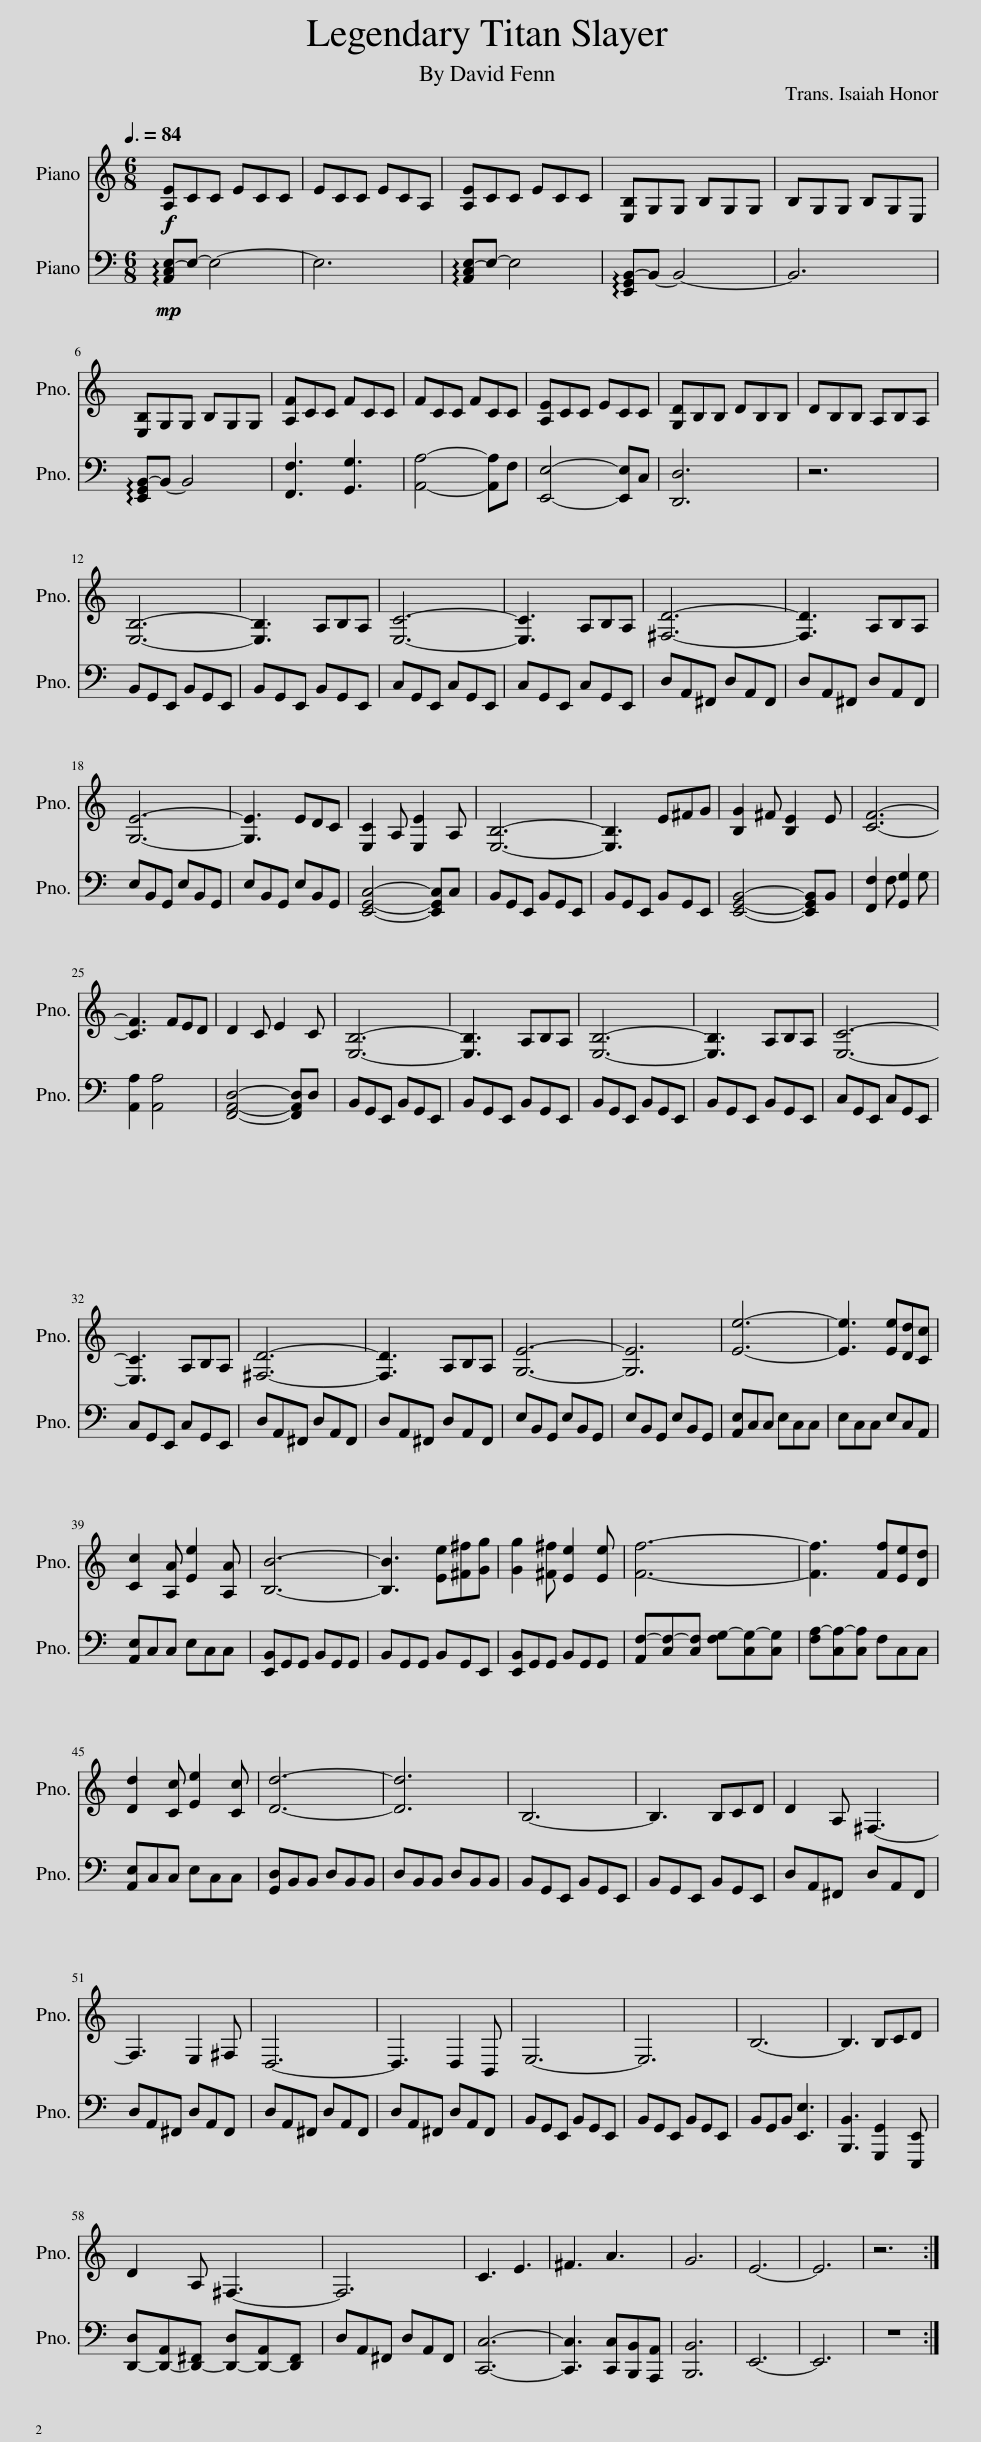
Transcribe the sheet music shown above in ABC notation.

X:1
%%score 1 2
L:1/8
Q:3/8=84
M:6/8
I:linebreak $
K:C
V:1 treble
V:2 bass
V:1
!f! [A,E]CC ECC | ECC ECA, | [A,E]CC ECC | [E,B,]G,G, B,G,G, | B,G,G, B,G,E, |$ %5
 [E,B,]G,G, B,G,G, | [A,F]CC FCC | FCC FCC | [A,E]CC ECC | [G,D]B,B, DB,B, | %10
 DB,B, A,B,A, |$ [E,B,]6- | [E,B,]3 A,B,A, | [E,C]6- | [E,C]3 A,B,A, | %15
 [^F,D]6- | [F,D]3 A,B,A, |$ [G,E]6- | [G,E]3 EDC | [E,C]2 A, [E,E]2 A, | %20
 [E,B,]6- | [E,B,]3 E^FG | [B,G]2 ^F [B,E]2 E | [CF]6- |$ [CF]3 FED | %25
 D2 C E2 C | [E,B,]6- | [E,B,]3 A,B,A, | [E,B,]6- | [E,B,]3 A,B,A, | %30
 [E,C]6- |$ [E,C]3 A,B,A, | [^F,D]6- | [F,D]3 A,B,A, | [G,E]6- | %35
 [G,E]6 | [Ee]6- | [Ee]3 [Ee][Dd][Cc] |$ [Cc]2 [A,A] [Ee]2 [A,A] | [B,B]6- | %40
 [B,B]3 [Ee][^F^f][Gg] | [Gg]2 [^F^f] [Ee]2 [Ee] | [Ff]6- | [Ff]3 [Ff][Ee][Dd] |$ [Dd]2 [Cc] [Ee]2 [Cc] | %45
 [Dd]6- | [Dd]6 | B,6- | B,3 B,CD | D2 A, ^F,3- |$ %50
 F,3 E,2 ^F, | D,6- | D,3 D,2 B,, | E,6- | E,6 | %55
 B,6- | B,3 B,CD |$ D2 A, ^F,3- | F,6 | C3 E3 | %60
 ^F3 A3 | G6 | E6- | E6 | z6 :| %65
V:2
!mp! !arpeggio![A,,C,E,-]E,- E,4- | E,6 | !arpeggio![A,,C,E,-]E,- E,4 | !arpeggio![E,,G,,B,,-]B,,- B,,4- | B,,6 |$ %5
 !arpeggio![E,,G,,B,,-]B,,- B,,4 | [F,,F,]3 [G,,G,]3 | [A,,A,]4- [A,,A,]F, | [E,,E,]4- [E,,E,]C, | [D,,D,]6 | %10
 z6 |$ B,,G,,E,, B,,G,,E,, | B,,G,,E,, B,,G,,E,, | C,G,,E,, C,G,,E,, | C,G,,E,, C,G,,E,, | %15
 D,A,,^F,, D,A,,F,, | D,A,,^F,, D,A,,F,, |$ E,B,,G,, E,B,,G,, | E,B,,G,, E,B,,G,, | [E,,G,,C,]4- [E,,G,,C,]C, | %20
 B,,G,,E,, B,,G,,E,, | B,,G,,E,, B,,G,,E,, | [E,,G,,B,,]4- [E,,G,,B,,]B,, | [F,,F,]2 F, [G,,G,]2 G, |$ [A,,A,]2 [A,,A,]4 | %25
 [F,,A,,D,]4- [F,,A,,D,]D, | B,,G,,E,, B,,G,,E,, | B,,G,,E,, B,,G,,E,, | B,,G,,E,, B,,G,,E,, | B,,G,,E,, B,,G,,E,, | %30
 C,G,,E,, C,G,,E,, |$ C,G,,E,, C,G,,E,, | D,A,,^F,, D,A,,F,, | D,A,,^F,, D,A,,F,, | E,B,,G,, E,B,,G,, | %35
 E,B,,G,, E,B,,G,, | [A,,E,]C,C, E,C,C, | E,C,C, E,C,A,, |$ [A,,E,]C,C, E,C,C, | [E,,B,,]G,,G,, B,,G,,G,, | %40
 B,,G,,G,, B,,G,,E,, | [E,,B,,]G,,G,, B,,G,,G,, | [A,,F,-][C,F,-][C,F,] [F,G,-][C,G,-][C,G,] | [F,A,-][C,A,-][C,A,] F,C,C, |$ [A,,E,]C,C, E,C,C, | %45
 [G,,D,]B,,B,, D,B,,B,, | D,B,,B,, D,B,,B,, | B,,G,,E,, B,,G,,E,, | B,,G,,E,, B,,G,,E,, | D,A,,^F,, D,A,,F,, |$ %50
 D,A,,^F,, D,A,,F,, | D,A,,^F,, D,A,,F,, | D,A,,^F,, D,A,,F,, | B,,G,,E,, B,,G,,E,, | B,,G,,E,, B,,G,,E,, | %55
 B,,G,,B,, [E,,E,]3 | [B,,,B,,]3 [G,,,G,,]2 [E,,,E,,] |$ [D,,-D,][D,,-A,,][D,,-^F,,] [D,,-D,][D,,-A,,][D,,F,,] | D,A,,^F,, D,A,,F,, | [C,,C,]6- | %60
 [C,,C,]3 [C,,C,][B,,,B,,][A,,,A,,] | [B,,,B,,]6 | E,,6- | E,,6 | z6 :| %65
